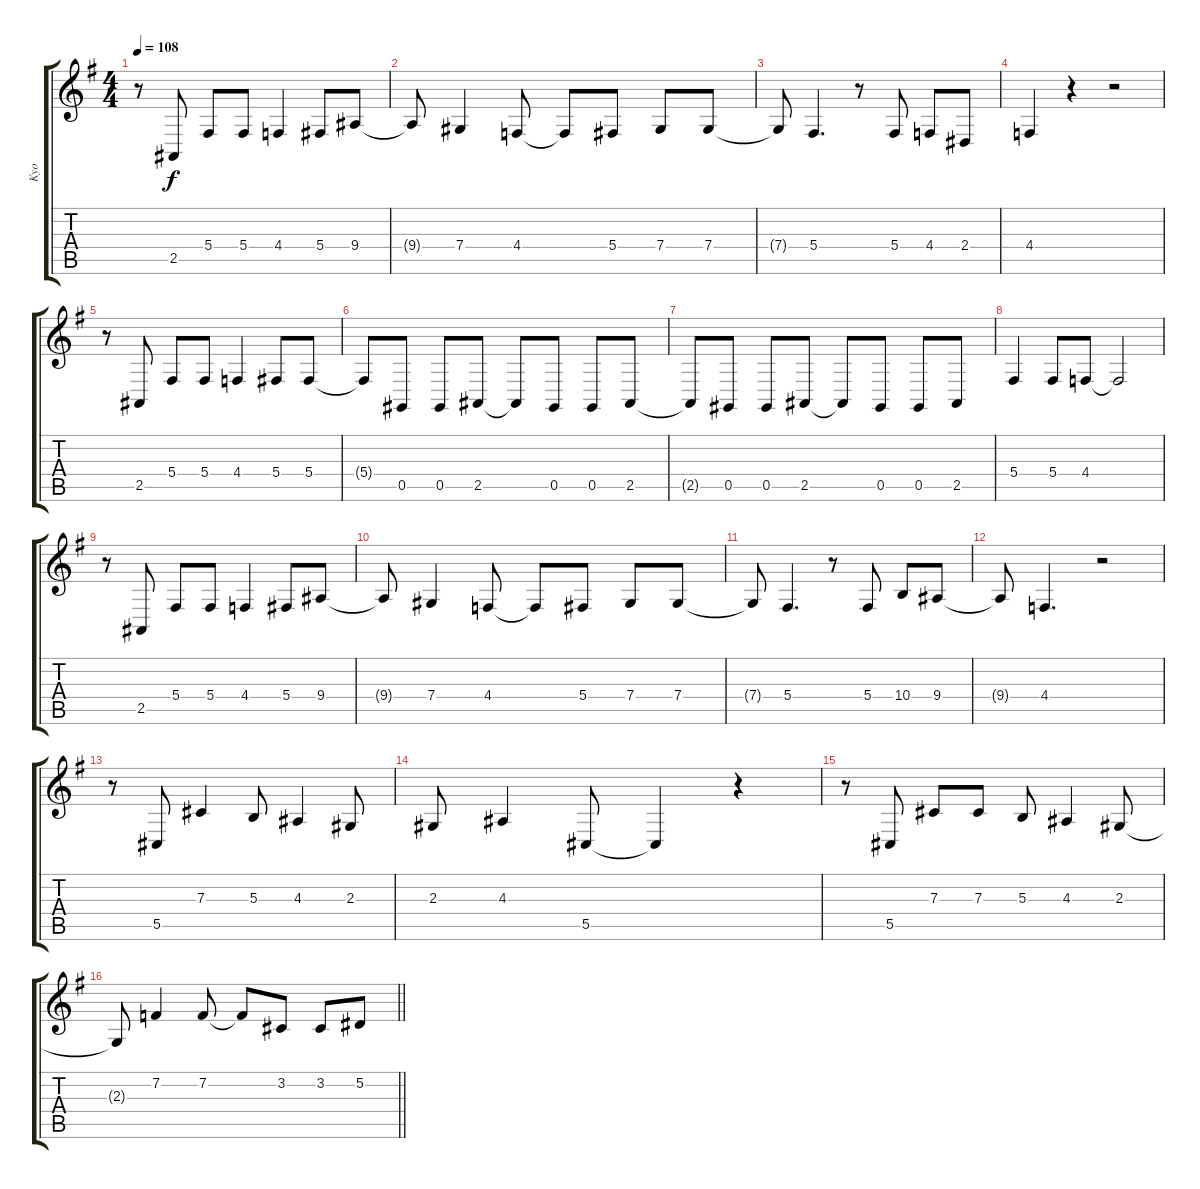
\track ("Kyo" "Kyo") {instrument altosax}
\staff {score tabs}
\tuning (Eb4 Bb3 Gb3 Db3 Ab2 Eb2) {hide}
\ts (4 4)
\tempo 108
\clef g2
\ks g
r.8{dy f} 2.5.8 5.4.8 5.4.8 4.4.4 5.4.8 9.4.8 |
9.4{t}.8 7.4.4 4.4.8 4.4{t}.8 5.4.8 7.4.8 7.4.8 |
7.4{t}.8 5.4.4{d} r.8 5.4.8 4.4.8 2.4.8 |
4.4.4 r.4 r.2 |
r.8 2.5.8 5.4.8 5.4.8 4.4.4 5.4.8 5.4.8 |
5.4{t}.8 0.5.8 0.5.8 2.5.8 2.5{t}.8 0.5.8 0.5.8 2.5.8 |
2.5{t}.8 0.5.8 0.5.8 2.5.8 2.5{t}.8 0.5.8 0.5.8 2.5.8 |
5.4.4 5.4.8 4.4.8 4.4{t}.2 |
r.8 2.5.8 5.4.8 5.4.8 4.4.4 5.4.8 9.4.8 |
9.4{t}.8 7.4.4 4.4.8 4.4{t}.8 5.4.8 7.4.8 7.4.8 |
7.4{t}.8 5.4.4{d} r.8 5.4.8 10.4.8 9.4.8 |
9.4{t}.8 4.4.4{d} r.2 |
r.8 5.5.8 7.3.4 5.3.8 4.3.4 2.3.8 |
2.3.8 4.3.4 5.5.8 5.5{t}.4 r.4 |
r.8 5.5.8 7.3.8 7.3.8 5.3.8 4.3.4 2.3.8 |
\barLineRight lightlight
2.3{t}.8 7.2.4 7.2.8 7.2{t}.8 3.2.8 3.2.8 5.2.8
